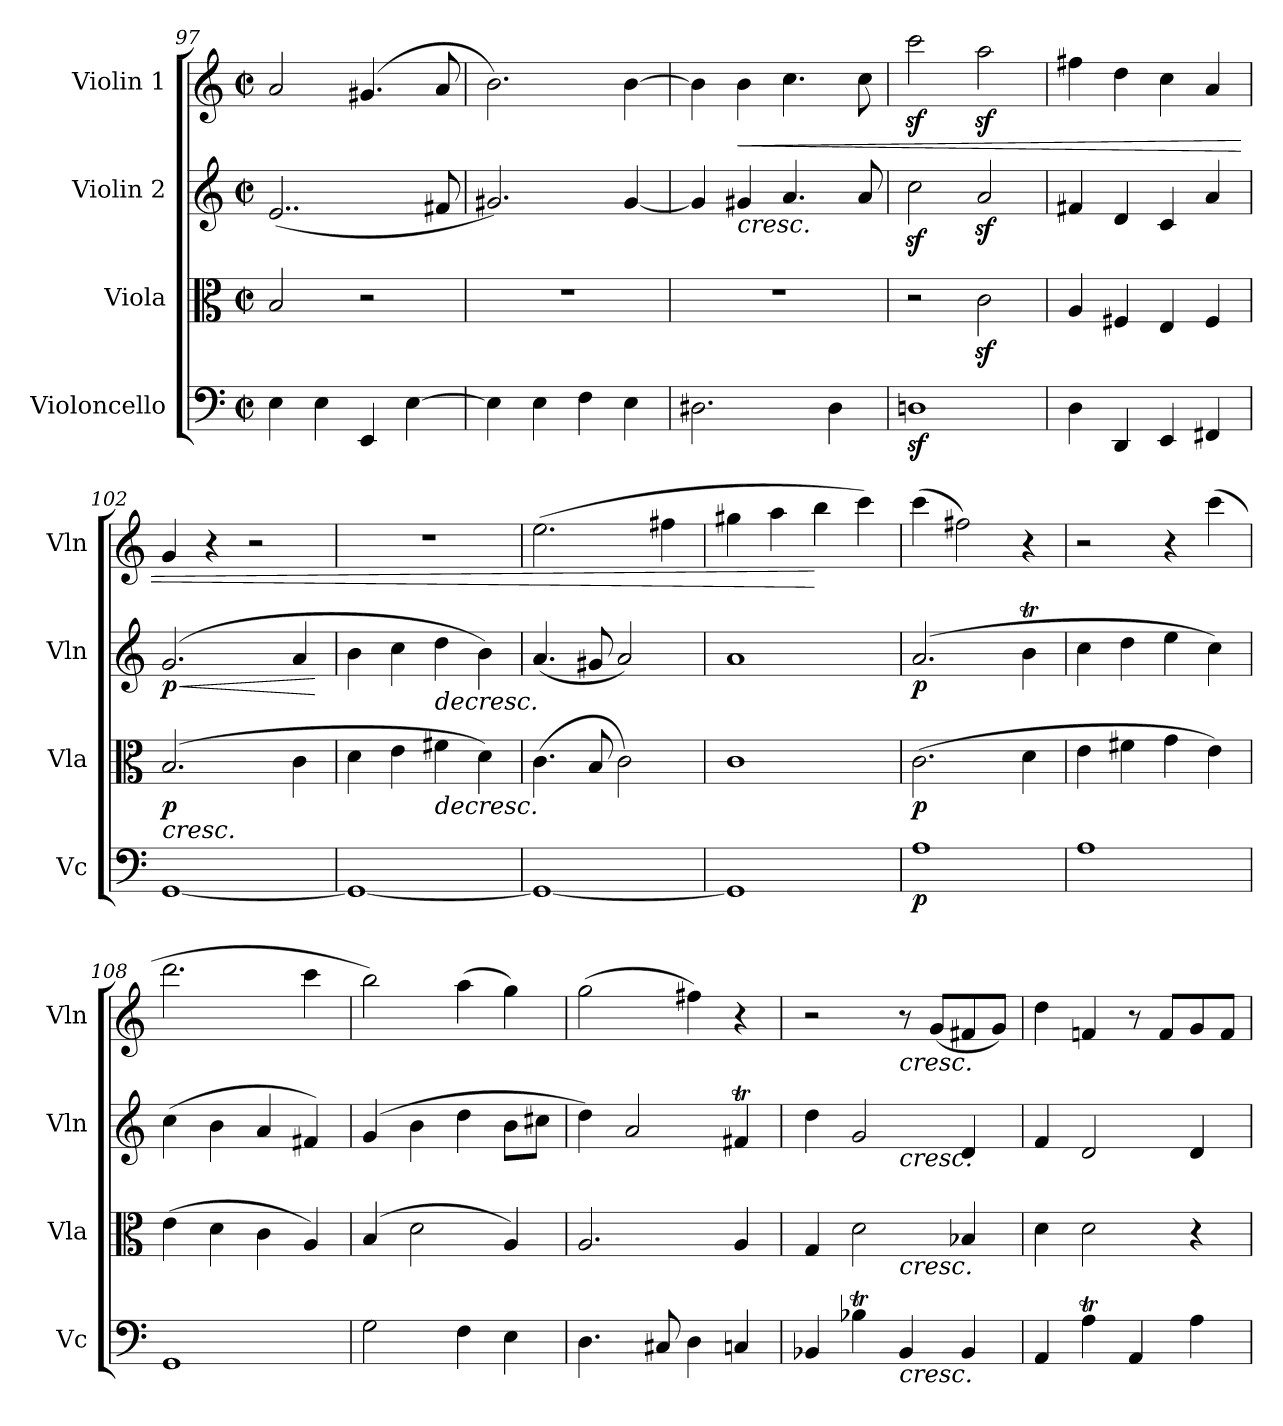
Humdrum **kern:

**kern	**dynam	**kern	**dynam	**kern	**dynam	**kern	**dynam
*part4	*part4	*part3	*part3	*part2	*part2	*part1	*part1
*staff4	*staff4	*staff3	*staff3	*staff2	*staff2	*staff1	*staff1
*I"Violoncello	*	*I"Viola	*	*I"Violin 2	*	*I"Violin 1	*
*I'Vc	*	*I'Vla	*	*I'Vln	*	*I'Vln	*
*clefF4	*	*clefC3	*	*clefG2	*	*clefG2	*
*k[]	*	*k[]	*	*k[]	*	*k[]	*
*M2/2	*	*M2/2	*	*M2/2	*	*M2/2	*
*met(c|)	*	*met(c|)	*	*met(c|)	*	*met(c|)	*
=97	=97	=97	=97	=97	=97	=97	=97
4E\	.	2B/	.	(2..e/	.	2a/	.
4E\	.	.	.	.	.	.	.
4EE/	.	2r	.	.	.	(4.g#X/	.
[4E\	.	.	.	.	.	.	.
.	.	.	.	8f#X/	.	8a/	.
=98	=98	=98	=98	=98	=98	=98	=98
4E\]	.	1r	.	2.g#X/)	.	2.b\)	.
4E\	.	.	.	.	.	.	.
4F\	.	.	.	.	.	.	.
4E\	.	.	.	[4g#/	.	[4b\	.
=99	=99	=99	=99	=99	=99	=99	=99
2.D#X\	.	1r	.	4g#/]	.	4b\]	.
!	!	!	!	!	!LO:HP:b	!	!LO:HP:b
.	.	.	.	4g#X/	<	4b\	<
.	.	.	.	4.a/	.	4.cc\	.
4D#\	.	.	.	.	.	.	.
.	.	.	.	8a/	.	8cc\	.
=100	=100	=100	=100	=100	=100	=100	=100
1Dnz<	.	2r	.	2ccz<\	.	2cccz<\	.
.	.	2cz<\	.	2az</	.	2aaz<\	.
=101	=101	=101	=101	=101	=101	=101	=101
4D\	.	4A/	.	4f#X/	.	4ff#X\	.
4DD/	.	4F#X/	.	4d/	.	4dd\	.
4EE/	.	4E/	.	4c/	.	4cc\	.
4FF#X/	.	4F#/	.	4a/	.	4a/	.
!!LO:LB:g=z
=102	=102	=102	=102	=102	=102	=102	=102
!	!	!	!LO:HP:b	!	!LO:HP:b	!	!
!	!	!	!LO:DY:n=1:b	!	!LO:DY:n=1:b	!	!
[1GG	.	(2.B/	< p	(2.g/	< p	4g/	.
.	.	.	.	.	.	4r	.
.	.	.	.	.	.	2r	.
.	.	4c\	.	4a/	.	.	.
.	.	.	.	.	[	.	.
=103	=103	=103	=103	=103	=103	=103	=103
1GG_	.	4d\	.	4b\	.	1r	.
.	.	4e\	.	4cc\	.	.	.
!	!	!	!LO:HP:b	!	!LO:HP:b	!	!
.	.	4f#X\	>	4dd\	>	.	.
.	.	4d\)	.	4b\)	.	.	.
.	.	.	[	.	[	.	.
=104	=104	=104	=104	=104	=104	=104	=104
1GG_	.	(4.c\	.	(4.a/	.	(2.ee\	.
.	.	8B/	.	8g#X/	.	.	.
.	.	2c\)	.	2a/)	.	.	.
.	.	.	.	.	.	4ff#X\	.
=105	=105	=105	=105	=105	=105	=105	=105
1GG]	.	1c	.	1a	.	4gg#X\	.
.	.	.	.	.	.	4aa\	.
.	.	.	.	.	.	4bb\	[
.	.	.	.	.	.	4ccc\)	.
=106	=106	=106	=106	=106	=106	=106	=106
!	!LO:DY:b	!	!LO:DY:b	!	!LO:DY:b	!	!
1A	p	(2.c\	p	(2.a/	p	(4ccc\	.
.	.	.	.	.	.	2ff#X\)	.
.	.	4d\	.	4bt\	.	4r	.
=107	=107	=107	=107	=107	=107	=107	=107
1A	.	4e\	.	4cc\	.	2r	.
.	.	4f#X\	.	4dd\	.	.	.
.	.	4g\	]	4ee\	]	4r	.
.	.	4e\)	.	4cc\)	.	(4ccc\	.
!!LO:LB:g=z
=108	=108	=108	=108	=108	=108	=108	=108
1GG	.	(4e\	.	(4cc\	.	2.ddd\	.
.	.	4d\	.	4b\	.	.	.
.	.	4c\	.	4a/	.	.	.
.	.	4A/)	.	4f#X/)	.	4ccc\	.
=109	=109	=109	=109	=109	=109	=109	=109
2G\	.	(4B/	.	(4g/	.	2bb\)	.
.	.	2d\	.	4b\	.	.	.
4F\	.	.	.	4dd\	.	(4aa\	.
4E\	.	4A/)	.	8b\L	.	4gg\)	.
.	.	.	.	8cc#X\J	.	.	.
=110	=110	=110	=110	=110	=110	=110	=110
4.D\	.	2.A/	.	4dd\)	.	(2gg\	.
.	.	.	.	2a/	.	.	.
8C#X/	.	.	.	.	.	.	.
4D\	.	.	.	.	.	4ff#X\)	.
4Cn/	.	4A/	.	4f#Xt/	.	4r	.
=111	=111	=111	=111	=111	=111	=111	=111
*	*	*^	*	*^	*	*	*
4BB-X/	.	4G/	4ryy	.	4dd\	4ryy	.	2r	.
4B-XT\	.	2d\	4ryy	.	2g/	4ryy	.	.	.
!	!	!	!	!	!	!	!	!LO:TX:b:i:t=cresc.	!
!	!	!	!	!	!	!LO:TX:b:i:t=cresc.	!	!	!
!	!	!	!LO:TX:b:i:t=cresc.	!	!	!	!	!	!
!LO:TX:b:i:t=cresc.	!	!	!	!	!	!	!	!	!
4BB-/	.	.	4ryy	.	.	4ryy	.	8r	.
.	.	.	.	.	.	.	.	(8g/L	.
4BB-/	.	4B-X/	4ryy	.	4d/	4ryy	.	8f#X/	.
.	.	.	.	.	.	.	.	8g/J)	.
*	*	*v	*v	*	*	*	*	*	*
*	*	*	*	*v	*v	*	*	*
=112	=112	=112	=112	=112	=112	=112	=112
4AA/	.	4d\	.	4f/	.	4dd\	.
4AT\	.	2d\	.	2d/	.	4fn/	.
4AA/	.	.	.	.	.	8r	.
.	.	.	.	.	.	8f/L	.
4A\	.	4r	.	4d/	.	8g/	.
.	.	.	.	.	.	8f/J	.
=	=	=	=	=	=	=	=
*-	*-	*-	*-	*-	*-	*-	*-
